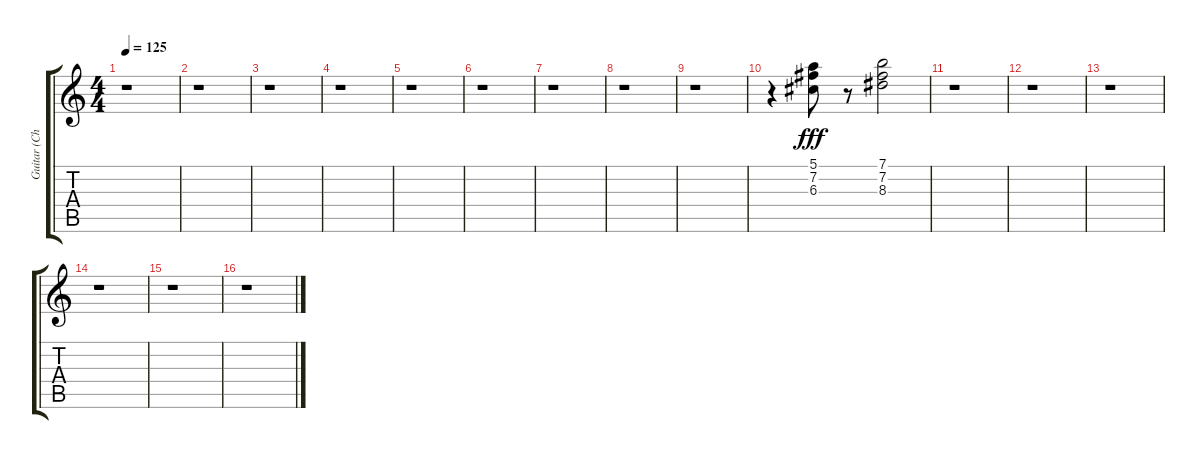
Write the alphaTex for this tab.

\track ("Guitar (Chord)" "Guitar (Ch") {instrument distortionguitar}
\staff {score tabs}
\tuning (E4 B3 G3 D3 A2 E2) {hide}
\ts (4 4)
\tempo 125
\clef g2
\ks c
r.1{dy fff} |
r.1 |
r.1 |
r.1 |
r.1 |
r.1 |
r.1 |
r.1 |
r.1 |
r.4 (5.1 7.2 6.3).8 r.8 (7.1 7.2 8.3).2 |
r.1 |
r.1 |
r.1 |
r.1 |
r.1 |
r.1
